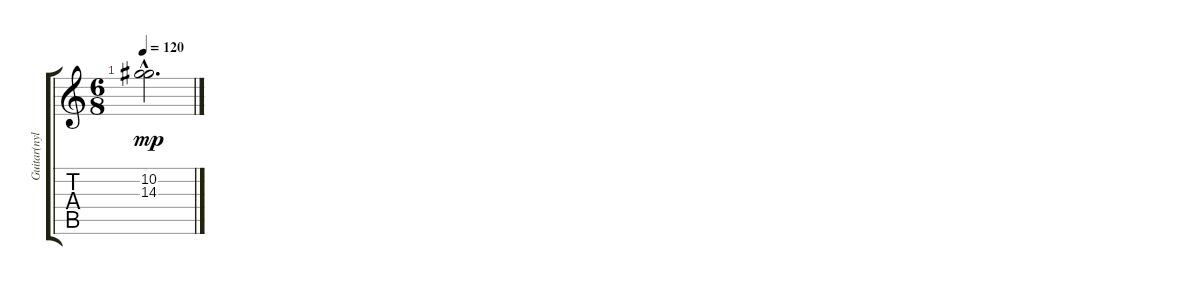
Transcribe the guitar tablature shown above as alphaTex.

\track ("Guitar(nylon)" "Guitar(nyl") {instrument acousticguitarnylon}
\staff {score tabs}
\tuning (Eb4 Bb3 Gb3 Db3 Ab2 Eb2) {hide}
\ts (6 8)
\tempo 120
\clef g2
\ks c
(10.2{hac} 14.3{hac}).2{d dy mp}
